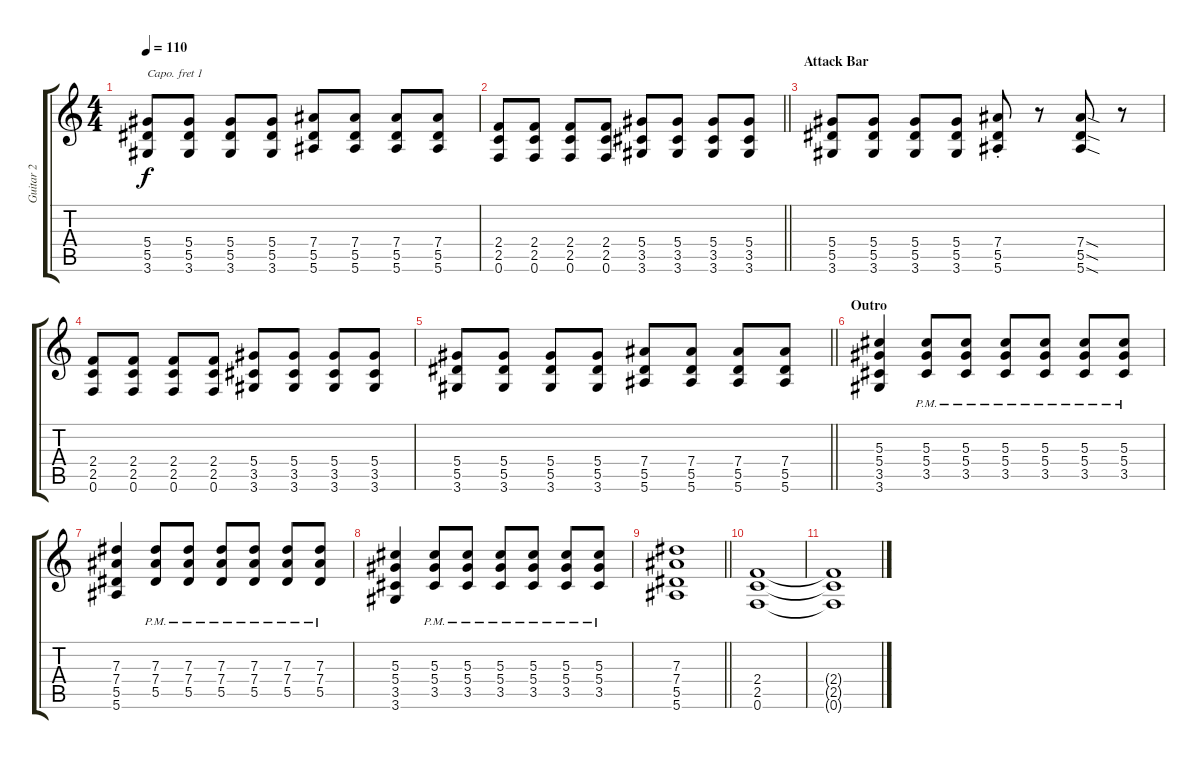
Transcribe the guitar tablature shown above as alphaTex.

\track ("Guitar 2" "Guitar 2") {instrument distortionguitar}
\staff {score tabs}
\capo 1
\tuning (E4 B3 G3 D3 A2 E2) {hide}
\ts (4 4)
\tempo 110
\clef g2
\ks c
(5.4 5.5 3.6).8{dy f} (5.4 5.5 3.6).8 (5.4 5.5 3.6).8 (5.4 5.5 3.6).8 (7.4 5.5 5.6).8 (7.4 5.5 5.6).8 (7.4 5.5 5.6).8 (7.4 5.5 5.6).8 |
\barLineRight lightlight
(2.4 2.5 0.6).8 (2.4 2.5 0.6).8 (2.4 2.5 0.6).8 (2.4 2.5 0.6).8 (5.4 3.5 3.6).8 (5.4 3.5 3.6).8 (5.4 3.5 3.6).8 (5.4 3.5 3.6).8 |
\section ("" "Attack Bar")
(5.4 5.5 3.6).8 (5.4 5.5 3.6).8 (5.4 5.5 3.6).8 (5.4 5.5 3.6).8 (7.4{st} 5.5{st} 5.6{st}).8 r.8 (7.4{sod} 5.5{sod} 5.6{sod}).8 r.8 |
(2.4 2.5 0.6).8 (2.4 2.5 0.6).8 (2.4 2.5 0.6).8 (2.4 2.5 0.6).8 (5.4 3.5 3.6).8 (5.4 3.5 3.6).8 (5.4 3.5 3.6).8 (5.4 3.5 3.6).8 |
\barLineRight lightlight
(5.4 5.5 3.6).8 (5.4 5.5 3.6).8 (5.4 5.5 3.6).8 (5.4 5.5 3.6).8 (7.4 5.5 5.6).8 (7.4 5.5 5.6).8 (7.4 5.5 5.6).8 (7.4 5.5 5.6).8 |
\section ("" "Outro")
(5.3 5.4 3.5 3.6).4{balance 8} (5.3{pm} 5.4{pm} 3.5{pm}).8 (5.3{pm} 5.4{pm} 3.5{pm}).8 (5.3{pm} 5.4{pm} 3.5{pm}).8 (5.3{pm} 5.4{pm} 3.5{pm}).8 (5.3{pm} 5.4{pm} 3.5{pm}).8 (5.3{pm} 5.4{pm} 3.5{pm}).8 |
(7.3 7.4 5.5 5.6).4 (7.3{pm} 7.4{pm} 5.5{pm}).8 (7.3{pm} 7.4{pm} 5.5{pm}).8 (7.3{pm} 7.4{pm} 5.5{pm}).8 (7.3{pm} 7.4{pm} 5.5{pm}).8 (7.3{pm} 7.4{pm} 5.5{pm}).8 (7.3{pm} 7.4{pm} 5.5{pm}).8 |
(5.3 5.4 3.5 3.6).4 (5.3{pm} 5.4{pm} 3.5{pm}).8 (5.3{pm} 5.4{pm} 3.5{pm}).8 (5.3{pm} 5.4{pm} 3.5{pm}).8 (5.3{pm} 5.4{pm} 3.5{pm}).8 (5.3{pm} 5.4{pm} 3.5{pm}).8 (5.3{pm} 5.4{pm} 3.5{pm}).8 |
\barLineRight lightlight
(7.3 7.4 5.5 5.6).1 |
(2.4 2.5 0.6).1{volume 0} |
(2.4{t} 2.5{t} 0.6{t}).1
